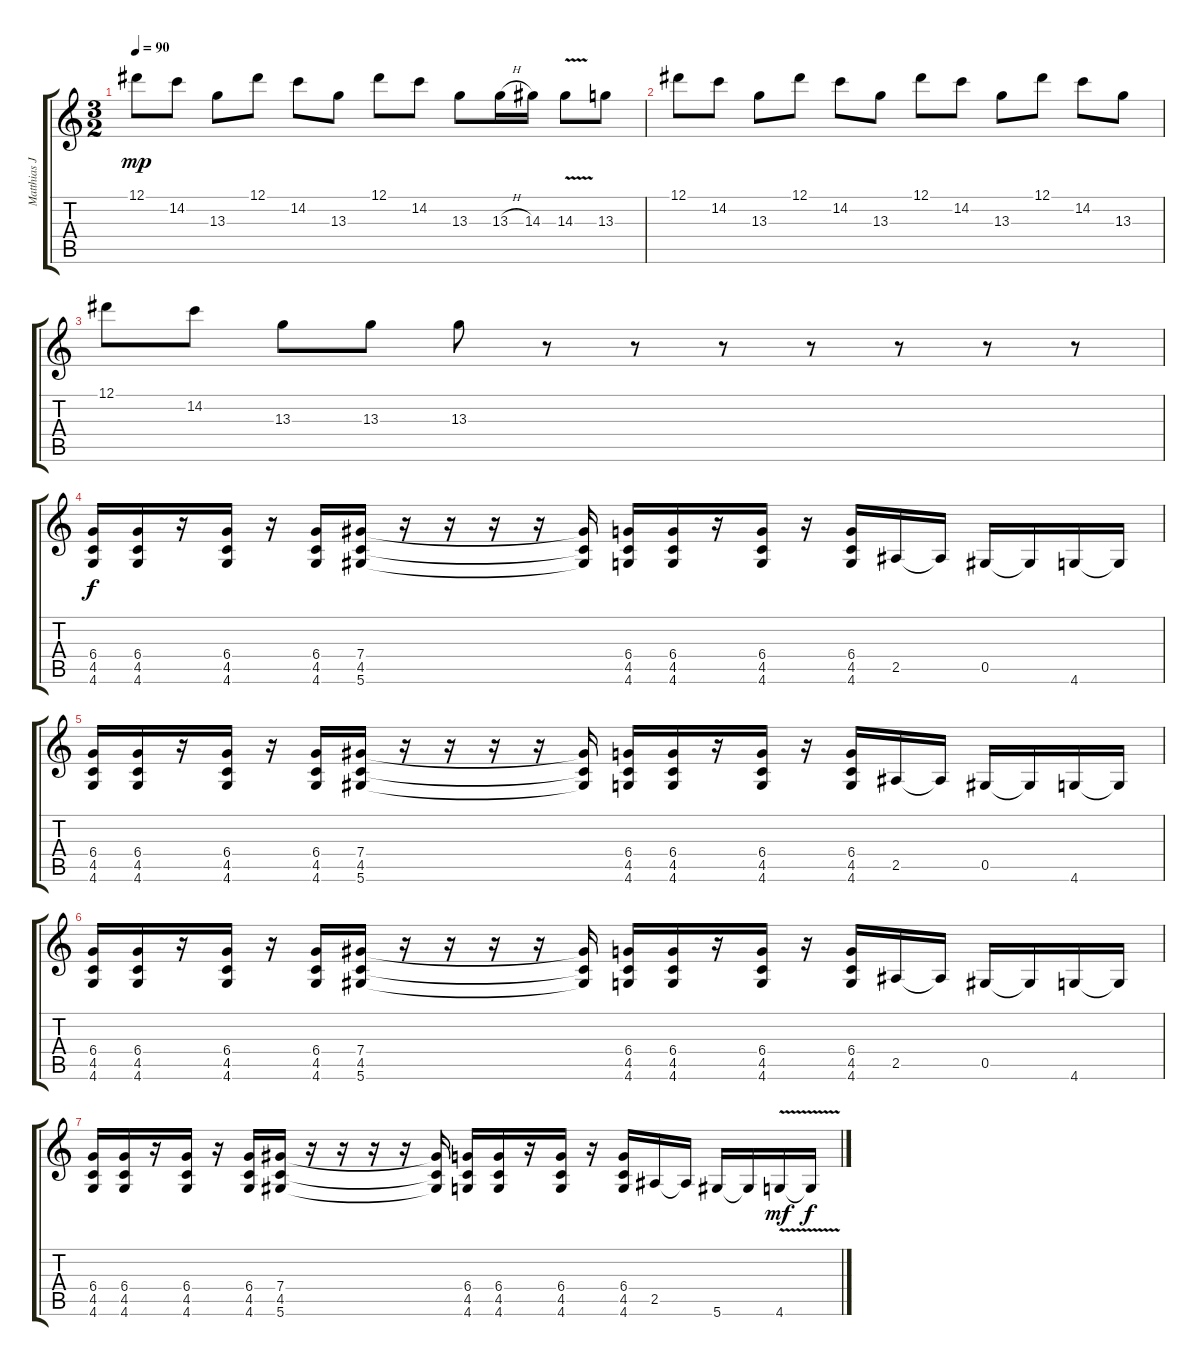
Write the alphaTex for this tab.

\track ("Matthias Jabs" "Matthias J") {instrument distortionguitar}
\staff {score tabs}
\tuning (Eb4 Bb3 Gb3 Db3 Ab2 Eb2) {hide}
\ts (3 2)
\tempo 90
\clef g2
\ks c
12.1.8{dy mp} 14.2.8 13.3.8 12.1.8 14.2.8 13.3.8 12.1.8 14.2.8 13.3.8 13.3{h}.16 14.3.16 14.3{v}.8 13.3.8 |
12.1.8 14.2.8 13.3.8 12.1.8 14.2.8 13.3.8 12.1.8 14.2.8 13.3.8 12.1.8 14.2.8 13.3.8 |
12.1.8 14.2.8 13.3.8 13.3.8 13.3.8 r.8 r.8 r.8 r.8 r.8 r.8 r.8 |
(6.4 4.5 4.6).16{dy f volume 13} (6.4 4.5 4.6).16 r.16 (6.4 4.5 4.6).16 r.16 (6.4 4.5 4.6).16 (7.4 4.5 5.6).16 r.16 r.16 r.16 r.16 (7.4{t} 4.5{t} 5.6{t}).16 (6.4 4.5 4.6).16 (6.4 4.5 4.6).16 r.16 (6.4 4.5 4.6).16 r.16 (6.4 4.5 4.6).16 2.5.16 2.5{t}.16 0.5.16 0.5{t}.16 4.6.16 4.6{t}.16 |
(6.4 4.5 4.6).16 (6.4 4.5 4.6).16 r.16 (6.4 4.5 4.6).16 r.16 (6.4 4.5 4.6).16 (7.4 4.5 5.6).16 r.16 r.16 r.16 r.16 (7.4{t} 4.5{t} 5.6{t}).16 (6.4 4.5 4.6).16 (6.4 4.5 4.6).16 r.16 (6.4 4.5 4.6).16 r.16 (6.4 4.5 4.6).16 2.5.16 2.5{t}.16 0.5.16 0.5{t}.16 4.6.16 4.6{t}.16 |
(6.4 4.5 4.6).16 (6.4 4.5 4.6).16 r.16 (6.4 4.5 4.6).16 r.16 (6.4 4.5 4.6).16 (7.4 4.5 5.6).16 r.16 r.16 r.16 r.16 (7.4{t} 4.5{t} 5.6{t}).16 (6.4 4.5 4.6).16 (6.4 4.5 4.6).16 r.16 (6.4 4.5 4.6).16 r.16 (6.4 4.5 4.6).16 2.5.16 2.5{t}.16 0.5.16 0.5{t}.16 4.6.16 4.6{t}.16 |
(6.4 4.5 4.6).16 (6.4 4.5 4.6).16 r.16 (6.4 4.5 4.6).16 r.16 (6.4 4.5 4.6).16 (7.4 4.5 5.6).16 r.16 r.16 r.16 r.16 (7.4{t} 4.5{t} 5.6{t}).16 (6.4 4.5 4.6).16 (6.4 4.5 4.6).16 r.16 (6.4 4.5 4.6).16 r.16 (6.4 4.5 4.6).16 2.5.16 2.5{t}.16 5.6.16 5.6{t}.16 4.6{v}.16{dy mf} 4.6{t}.16{dy f}
